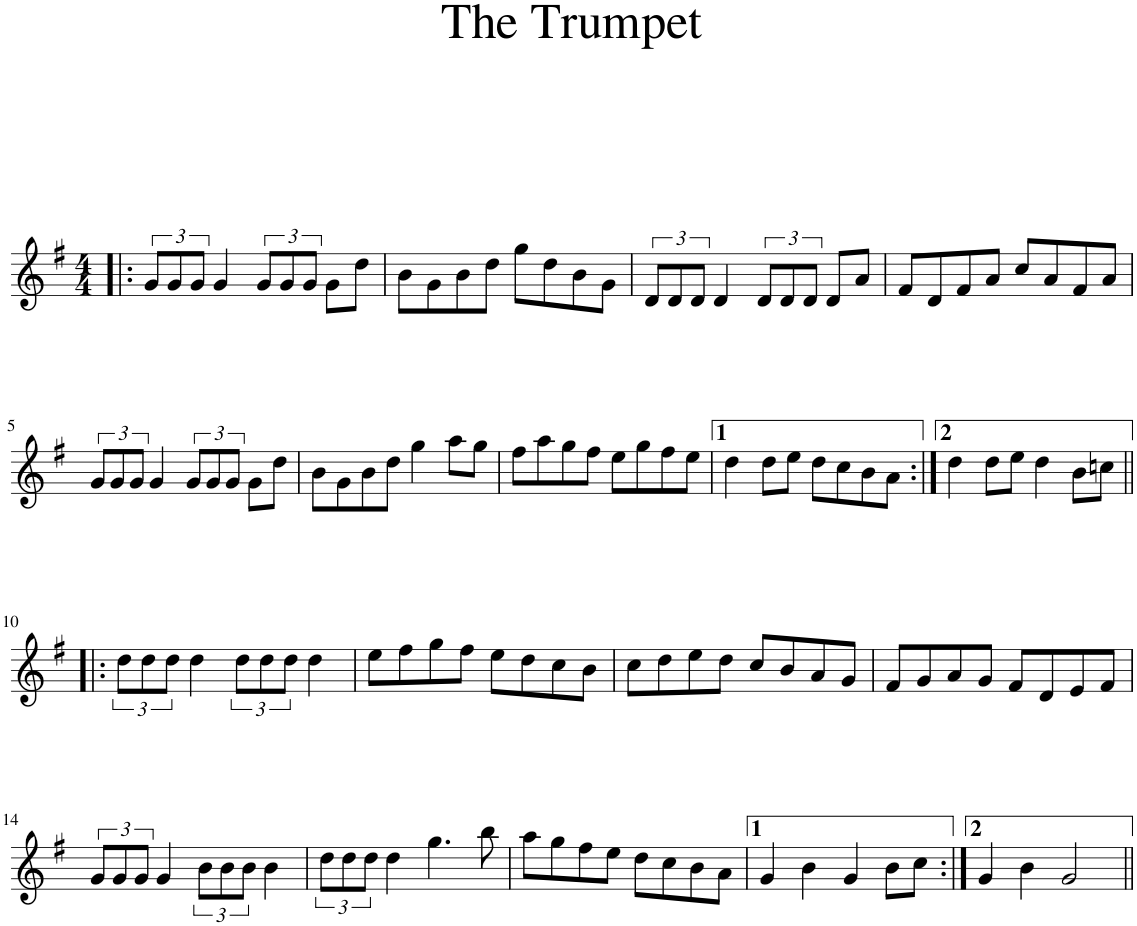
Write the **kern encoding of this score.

**kern
*part1
*staff1
*I"Piano
*I'Pno
*clefG2
*k[f#]
*G:
*M4/4
=1!|:
12g/L
12g/
12g/J
4g/
12g/L
12g/
12g/J
8g\L
8dd\J
=2
8b\L
8g\
8b\
8dd\J
8gg\L
8dd\
8b\
8g\J
=3
12d/L
12d/
12d/J
4d/
12d/L
12d/
12d/J
8d/L
8a/J
=4
8f#/L
8d/
8f#/
8a/J
8cc/L
8a/
8f#/
8a/J
!!LO:LB:g=z
=5
12g/L
12g/
12g/J
4g/
12g/L
12g/
12g/J
8g\L
8dd\J
=6
8b\L
8g\
8b\
8dd\J
4gg\
8aa\L
8gg\J
=7
8ff#\L
8aa\
8gg\
8ff#\J
8ee\L
8gg\
8ff#\
8ee\J
=8
4dd\
8dd\L
8ee\J
8dd\L
8cc\
8b\
8a\J
=9:|!
4dd\
8dd\L
8ee\J
4dd\
8b\L
8ccn\J
!!LO:LB:g=z
=10!|:
12dd\L
12dd\
12dd\J
4dd\
12dd\L
12dd\
12dd\J
4dd\
=11
8ee\L
8ff#\
8gg\
8ff#\J
8ee\L
8dd\
8cc\
8b\J
=12
8cc\L
8dd\
8ee\
8dd\J
8cc/L
8b/
8a/
8g/J
=13
8f#/L
8g/
8a/
8g/J
8f#/L
8d/
8e/
8f#/J
!!LO:LB:g=z
=14
12g/L
12g/
12g/J
4g/
12b\L
12b\
12b\J
4b\
=15
12dd\L
12dd\
12dd\J
4dd\
4.gg\
8bb\
=16
8aa\L
8gg\
8ff#\
8ee\J
8dd\L
8cc\
8b\
8a\J
=17
4g/
4b\
4g/
8b\L
8cc\J
=18:|!
4g/
4b\
2g/
=||
*-
